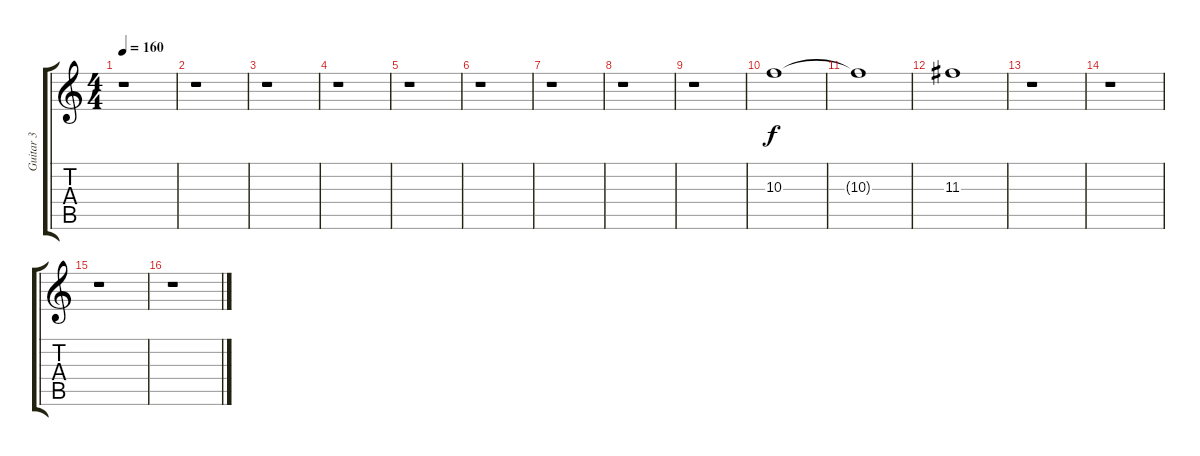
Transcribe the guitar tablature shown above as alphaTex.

\track ("Guitar 3" "Guitar 3") {instrument distortionguitar}
\staff {score tabs}
\tuning (E4 B3 G3 D3 A2 E2) {hide}
\ts (4 4)
\tempo 160
\clef g2
\ks c
r.1{dy f} |
r.1 |
r.1 |
r.1 |
r.1 |
r.1 |
r.1 |
r.1 |
r.1 |
10.3.1 |
10.3{t}.1 |
11.3.1 |
r.1 |
r.1 |
r.1 |
r.1
